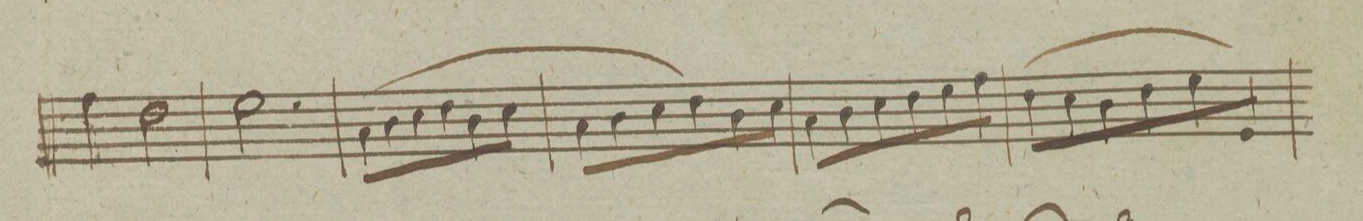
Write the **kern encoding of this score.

**kern	**dynam
*I"Fagotto Secondo	*
*clefF4	*
*k[]	*
*M3/4	*
4A\	.
2F\	.
=106	=106
2.G\	.
=107	=107
(8C\L	.
8D\	.
8E\	.
8F\	.
8D\	.
8E\J	.
=108	=108
8C\L	.
8D\	.
8E\	.
8F\)	.
8D\	.
8E\J	.
=109	=109
8C\L	.
8D\	.
8E\	.
8F\	.
8G\	.
8A\J	.
=110	=110
(8F\L	.
8E\	.
8D\	.
8F\	.
8G\	.
8GG/J)	.
=111	=111
*-	*-
